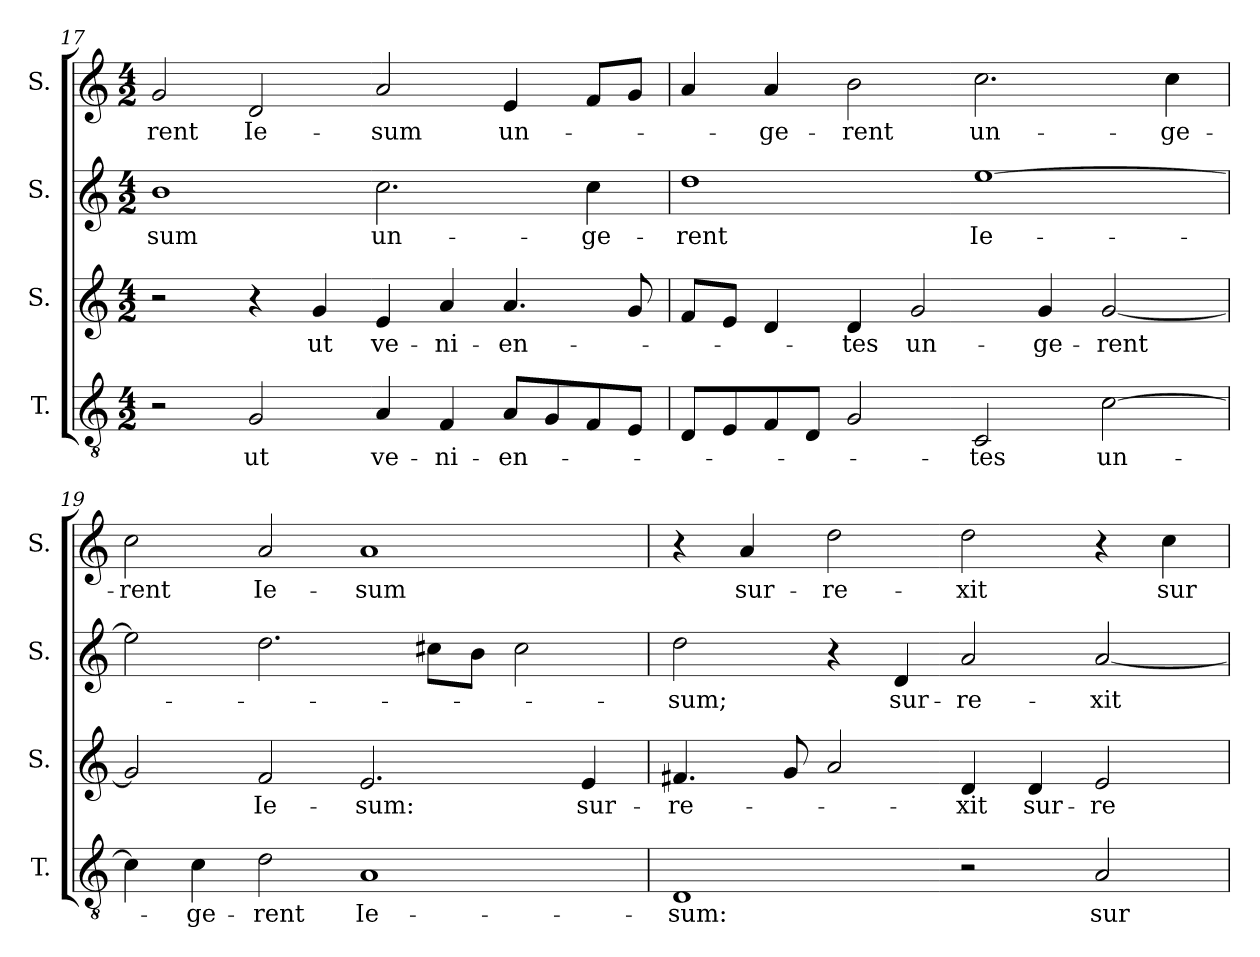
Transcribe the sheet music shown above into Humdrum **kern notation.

**kern	**text	**kern	**text	**kern	**text	**kern	**text
*part4	*part4	*part3	*part3	*part2	*part2	*part1	*part1
*staff4	*staff4	*staff3	*staff3	*staff2	*staff2	*staff1	*staff1
*I"T.	*	*I"S.	*	*I"S.	*	*I"S.	*
*I'T.	*	*I'S.	*	*I'S.	*	*I'S.	*
!!LO:LB:g=z
*clefGv2	*	*clefG2	*	*clefG2	*	*clefG2	*
*k[]	*	*k[]	*	*k[]	*	*k[]	*
*C:	*	*C:	*	*C:	*	*C:	*
*M4/2	*	*M4/2	*	*M4/2	*	*M4/2	*
=17	=17	=17	=17	=17	=17	=17	=17
!	!	!	!	!	!LO:LY:b:color=#000000	!	!
!	!	!	!	!	!	!	!LO:LY:b:color=#000000
2r	.	2r	.	1bi	-sum	2gi/	-rent
!	!LO:LY:b:color=#000000	!	!	!	!	!	!
!	!	!	!	!	!	!	!LO:LY:b:color=#000000
2Gi/	ut	4r	.	.	.	2di/	Ie-
!	!	!	!LO:LY:b:color=#000000	!	!	!	!
.	.	4gi/	ut	.	.	.	.
!	!LO:LY:b:color=#000000	!	!	!	!	!	!
!	!	!	!LO:LY:b:color=#000000	!	!	!	!
!	!	!	!	!	!LO:LY:b:color=#000000	!	!
!	!	!	!	!	!	!	!LO:LY:b:color=#000000
4Ai/	ve-	4ei/	ve-	2.cci\	un-	2ai/	-sum
!	!LO:LY:b:color=#000000	!	!	!	!	!	!
!	!	!	!LO:LY:b:color=#000000	!	!	!	!
4Fi/	-ni-	4ai/	-ni-	.	.	.	.
!	!LO:LY:b:color=#000000	!	!	!	!	!	!
!	!	!	!LO:LY:b:color=#000000	!	!	!	!
!	!	!	!	!	!	!	!LO:LY:b:color=#000000
8Ai/L	-en-	4.ai/	-en-	.	.	4ei/	un-
8Gi/	.	.	.	.	.	.	.
!	!	!	!	!	!LO:LY:b:color=#000000	!	!
8Fi/	.	.	.	4cci\	-ge-	8fi/L	.
8Ei/J	.	8gi/	.	.	.	8gi/J	.
=18	=18	=18	=18	=18	=18	=18	=18
!	!	!	!	!	!LO:LY:b:color=#000000	!	!
8Di/L	.	8fi/L	.	1ddi	-rent	4ai/	.
8Ei/	.	8ei/J	.	.	.	.	.
!	!	!	!	!	!	!	!LO:LY:b:color=#000000
8Fi/	.	4di/	.	.	.	4ai/	-ge-
8Di/J	.	.	.	.	.	.	.
!	!	!	!LO:LY:b:color=#000000	!	!	!	!
!	!	!	!	!	!	!	!LO:LY:b:color=#000000
2Gi/	.	4di/	-tes	.	.	2bi\	-rent
!	!	!	!LO:LY:b:color=#000000	!	!	!	!
.	.	2gi/	un-	.	.	.	.
!	!LO:LY:b:color=#000000	!	!	!	!	!	!
!	!	!	!	!	!LO:LY:b:color=#000000	!	!
!	!	!	!	!	!	!	!LO:LY:b:color=#000000
2Ci/	-tes	.	.	[>1eei	Ie-	2.cci\	un-
!	!	!	!LO:LY:b:color=#000000	!	!	!	!
.	.	4gi/	-ge-	.	.	.	.
!	!LO:LY:b:color=#000000	!	!	!	!	!	!
!	!	!	!LO:LY:b:color=#000000	!	!	!	!
[>2ci\	un-	[<2gi/	-rent	.	.	.	.
!	!	!	!	!	!	!	!LO:LY:b:color=#000000
.	.	.	.	.	.	4cci\	-ge-
=19	=19	=19	=19	=19	=19	=19	=19
!	!	!	!	!	!	!	!LO:LY:b:color=#000000
4ci\]	.	2gi/]	.	2eei\]	.	2cci\	-rent
!	!LO:LY:b:color=#000000	!	!	!	!	!	!
4ci\	-ge-	.	.	.	.	.	.
!	!LO:LY:b:color=#000000	!	!	!	!	!	!
!	!	!	!LO:LY:b:color=#000000	!	!	!	!
!	!	!	!	!	!	!	!LO:LY:b:color=#000000
2di\	-rent	2fi/	Ie-	2.ddi\	.	2ai/	Ie-
!	!LO:LY:b:color=#000000	!	!	!	!	!	!
!	!	!	!LO:LY:b:color=#000000	!	!	!	!
!	!	!	!	!	!	!	!LO:LY:b:color=#000000
1Ai	Ie-	2.ei/	-sum:	.	.	1ai	-sum
.	.	.	.	8cc#Xi\L	.	.	.
.	.	.	.	8bi\J	.	.	.
.	.	.	.	2cc#i\	.	.	.
!	!	!	!LO:LY:b:color=#000000	!	!	!	!
.	.	4ei/	sur-	.	.	.	.
=20	=20	=20	=20	=20	=20	=20	=20
!	!LO:LY:b:color=#000000	!	!	!	!	!	!
!	!	!	!LO:LY:b:color=#000000	!	!	!	!
!	!	!	!	!	!LO:LY:b:color=#000000	!	!
1Di	-sum:	4.f#Xi/	-re-	2ddi\	-sum;	4r	.
!	!	!	!	!	!	!	!LO:LY:b:color=#000000
.	.	.	.	.	.	4ai/	sur-
.	.	8gi/	.	.	.	.	.
!	!	!	!	!	!	!	!LO:LY:b:color=#000000
.	.	2ai/	.	4r	.	2ddi\	-re-
!	!	!	!	!	!LO:LY:b:color=#000000	!	!
.	.	.	.	4di/	sur-	.	.
!	!	!	!LO:LY:b:color=#000000	!	!	!	!
!	!	!	!	!	!LO:LY:b:color=#000000	!	!
!	!	!	!	!	!	!	!LO:LY:b:color=#000000
2r	.	4di/	-xit	2ai/	-re-	2ddi\	-xit
!	!	!	!LO:LY:b:color=#000000	!	!	!	!
.	.	4di/	sur-	.	.	.	.
!	!LO:LY:b:color=#000000	!	!	!	!	!	!
!	!	!	!LO:LY:b:color=#000000	!	!	!	!
!	!	!	!	!	!LO:LY:b:color=#000000	!	!
2Ai/	sur-	2ei/	-re-	[<2ai/	-xit	4r	.
!	!	!	!	!	!	!	!LO:LY:b:color=#000000
.	.	.	.	.	.	4cci\	sur-
=	=	=	=	=	=	=	=
*-	*-	*-	*-	*-	*-	*-	*-
